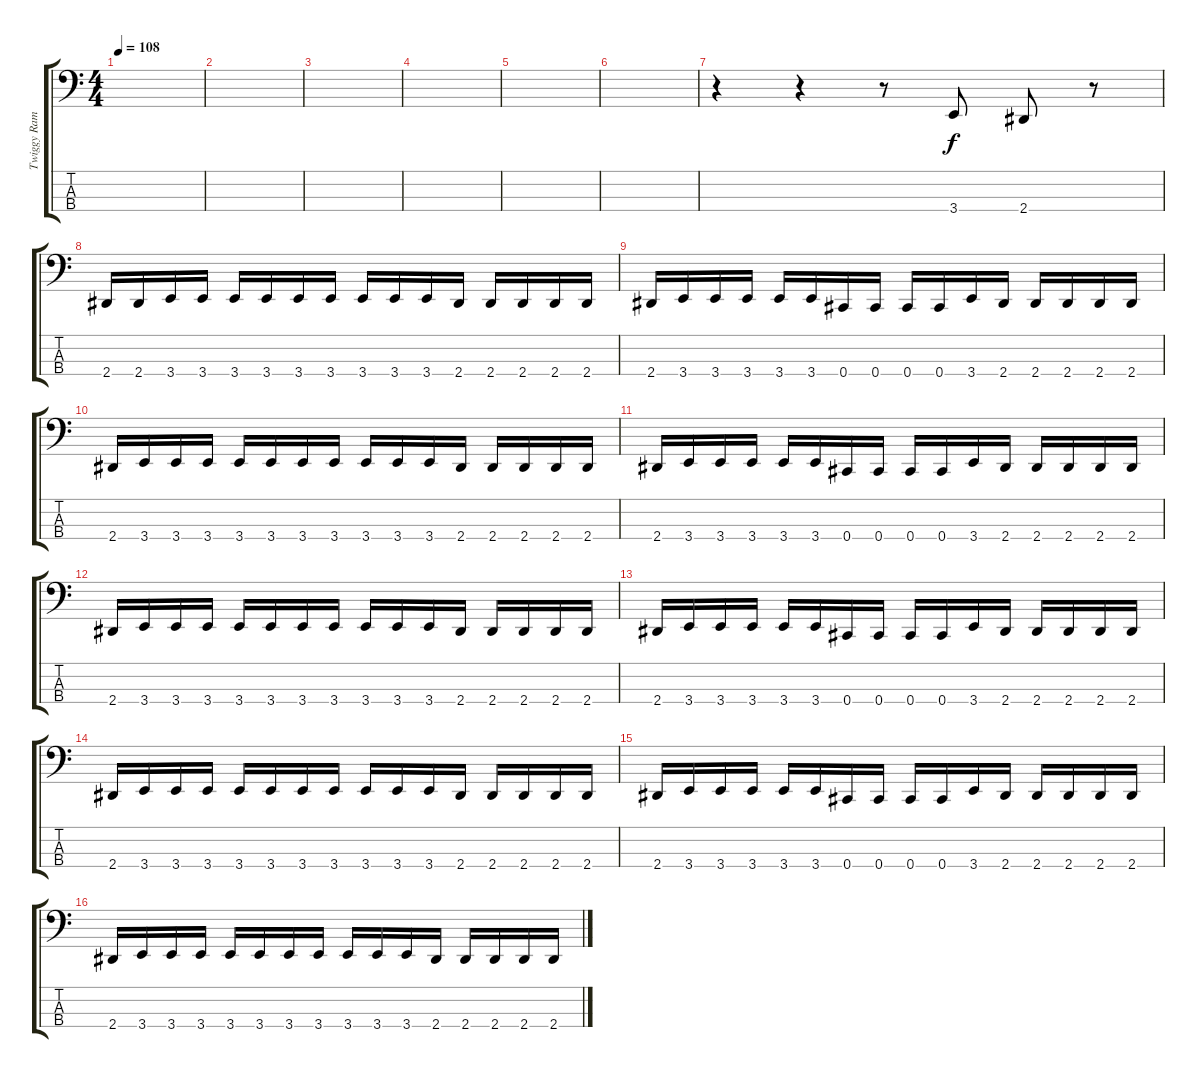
\track ("Twiggy Ramirez" "Twiggy Ram") {instrument electricbassfinger}
\staff {score tabs}
\tuning (G2 D2 A1 Db1) {hide}
\ts (4 4)
\tempo 108
\clef f4
\ks c
|
|
|
|
|
|
r.4 r.4 r.8 3.4.8 2.4.8 r.8 |
2.4.16 2.4.16 3.4.16 3.4.16 3.4.16 3.4.16 3.4.16 3.4.16 3.4.16 3.4.16 3.4.16 2.4.16 2.4.16 2.4.16 2.4.16 2.4.16 |
2.4.16 3.4.16 3.4.16 3.4.16 3.4.16 3.4.16 0.4.16 0.4.16 0.4.16 0.4.16 3.4.16 2.4.16 2.4.16 2.4.16 2.4.16 2.4.16 |
2.4.16 3.4.16 3.4.16 3.4.16 3.4.16 3.4.16 3.4.16 3.4.16 3.4.16 3.4.16 3.4.16 2.4.16 2.4.16 2.4.16 2.4.16 2.4.16 |
2.4.16 3.4.16 3.4.16 3.4.16 3.4.16 3.4.16 0.4.16 0.4.16 0.4.16 0.4.16 3.4.16 2.4.16 2.4.16 2.4.16 2.4.16 2.4.16 |
2.4.16 3.4.16 3.4.16 3.4.16 3.4.16 3.4.16 3.4.16 3.4.16 3.4.16 3.4.16 3.4.16 2.4.16 2.4.16 2.4.16 2.4.16 2.4.16 |
2.4.16 3.4.16 3.4.16 3.4.16 3.4.16 3.4.16 0.4.16 0.4.16 0.4.16 0.4.16 3.4.16 2.4.16 2.4.16 2.4.16 2.4.16 2.4.16 |
2.4.16 3.4.16 3.4.16 3.4.16 3.4.16 3.4.16 3.4.16 3.4.16 3.4.16 3.4.16 3.4.16 2.4.16 2.4.16 2.4.16 2.4.16 2.4.16 |
2.4.16 3.4.16 3.4.16 3.4.16 3.4.16 3.4.16 0.4.16 0.4.16 0.4.16 0.4.16 3.4.16 2.4.16 2.4.16 2.4.16 2.4.16 2.4.16 |
2.4.16 3.4.16 3.4.16 3.4.16 3.4.16 3.4.16 3.4.16 3.4.16 3.4.16 3.4.16 3.4.16 2.4.16 2.4.16 2.4.16 2.4.16 2.4.16
